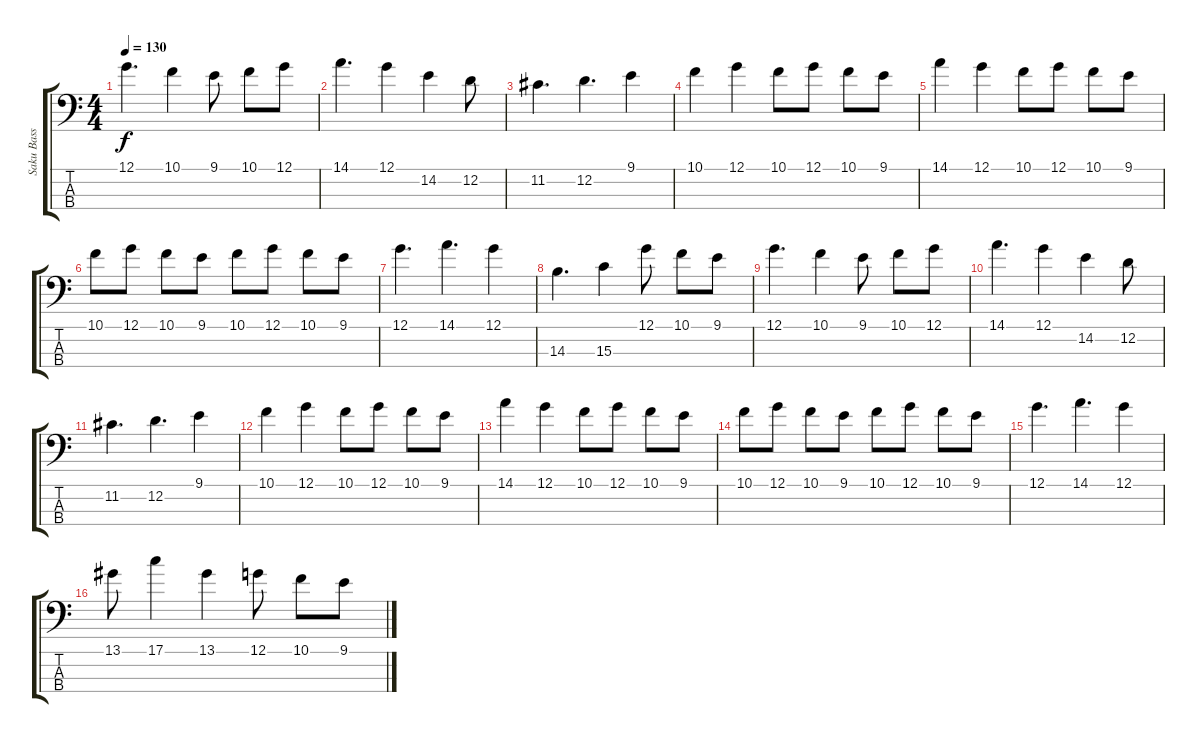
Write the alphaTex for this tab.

\track ("Saku Bass" "Saku Bass") {instrument electricbassfinger}
\staff {score tabs}
\tuning (G2 D2 A1 E1) {hide}
\ts (4 4)
\tempo 130
\clef f4
\ks c
12.1.4{d dy f} 10.1.4 9.1.8 10.1.8 12.1.8 |
14.1.4{d} 12.1.4 14.2.4 12.2.8 |
11.2.4{d} 12.2.4{d} 9.1.4 |
10.1.4 12.1.4 10.1.8 12.1.8 10.1.8 9.1.8 |
14.1.4 12.1.4 10.1.8 12.1.8 10.1.8 9.1.8 |
10.1.8 12.1.8 10.1.8 9.1.8 10.1.8 12.1.8 10.1.8 9.1.8 |
12.1.4{d} 14.1.4{d} 12.1.4 |
14.3.4{d} 15.3.4 12.1.8 10.1.8 9.1.8 |
12.1.4{d} 10.1.4 9.1.8 10.1.8 12.1.8 |
14.1.4{d} 12.1.4 14.2.4 12.2.8 |
11.2.4{d} 12.2.4{d} 9.1.4 |
10.1.4 12.1.4 10.1.8 12.1.8 10.1.8 9.1.8 |
14.1.4 12.1.4 10.1.8 12.1.8 10.1.8 9.1.8 |
10.1.8 12.1.8 10.1.8 9.1.8 10.1.8 12.1.8 10.1.8 9.1.8 |
12.1.4{d} 14.1.4{d} 12.1.4 |
13.1.8 17.1.4 13.1.4 12.1.8 10.1.8 9.1.8
